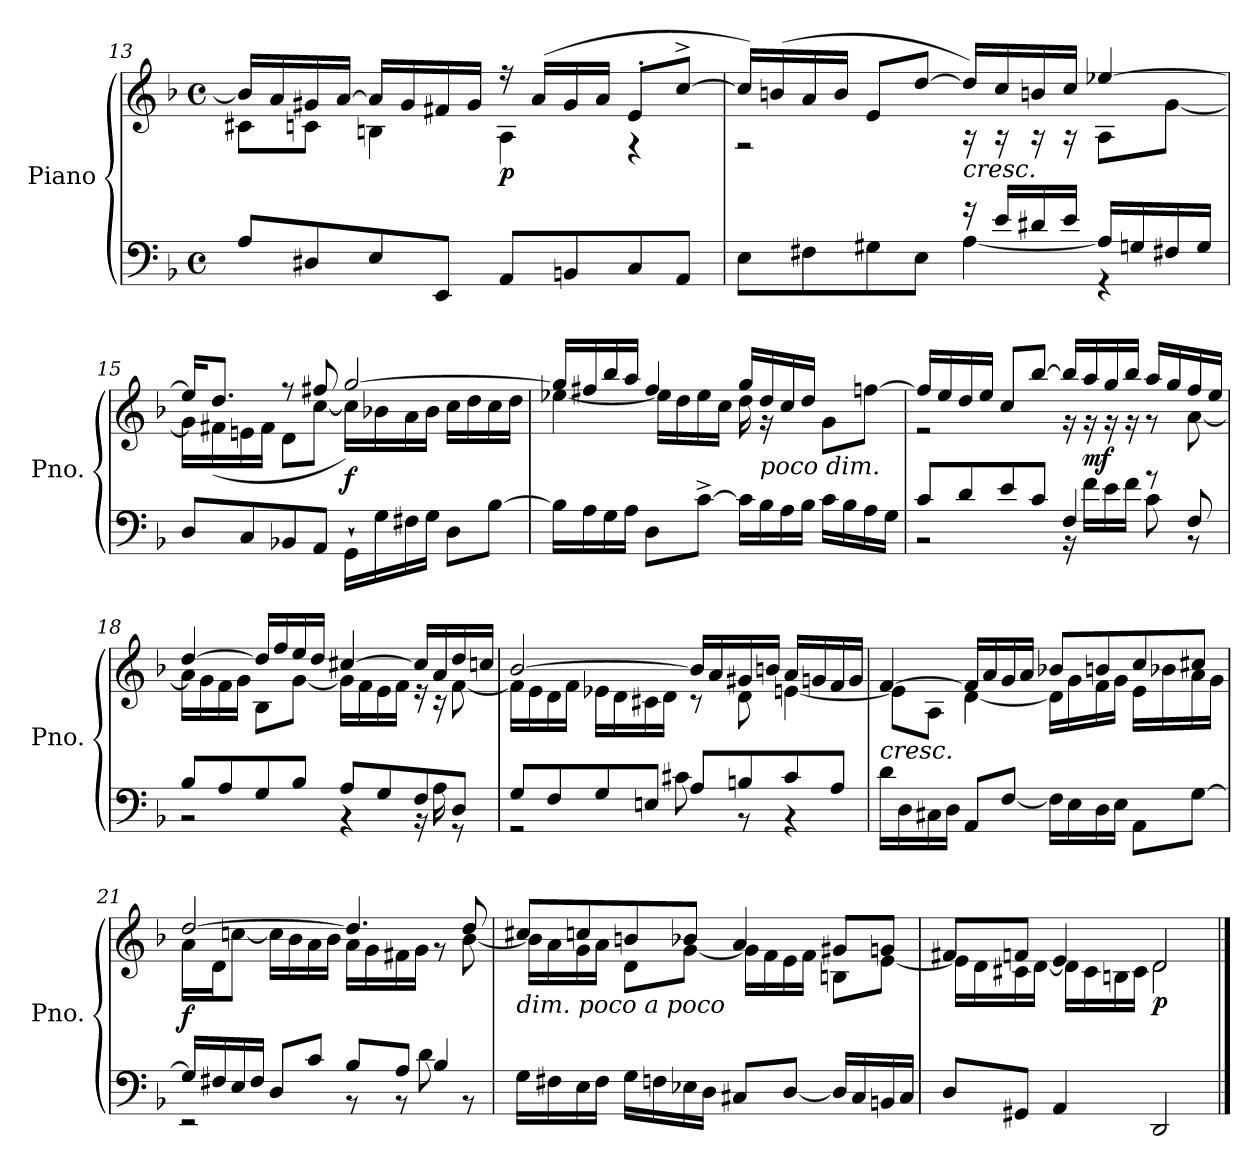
**kern	**kern	**dynam
*part1	*part1	*part1
*staff2	*staff1	*staff1/2
*I"Piano	*	*
*I'Pno.	*	*
!!LO:LB:g=z
*clefF4	*clefG2	*
*k[b-]	*k[b-]	*
*M4/4	*M4/4	*
*met(c)	*met(c)	*
=13	=13	=13
*	*^	*
8A</L	16bn/LL]	8c#X<\L	.
.	16a/	.	.
8D#X</	16g#X/	8cn<\J	.
.	[16a/JJ	.	.
8E</	16a/LL]	4Bn<\	.
.	16g#/	.	.
8EE</J	16f#X/	.	.
.	16g#/JJ	.	.
!	!	!	!LO:DY:b
8AA</L	16r	4A<\	p
.	(>16a/LL	.	.
8BBn</	16g#/	.	.
.	16a/JJ	.	.
8C</	8e'/L	4r	.
8AA</J	[8cc^/J	.	.
=14	=14	=14	=14
*^	*	*	*
8E<\L	2ryy	16cc/LL])	2r	.
.	.	(>16bn/	.	.
8F#X<\	.	16a/	.	.
.	.	16b/JJ	.	.
8G#X<\	.	8e/L	.	.
8E<\J	.	[8dd/J	.	.
!	!	!LO:TX:b:i:t=cresc.	!	!
16r	[4A<\	16dd/LL])	16r	.
16e/LL	.	16cc/	16r	.
16d#X/	.	16bn/	16r	.
16e/JJ	.	16cc/JJ	16r	.
16A/LL]	4r	[4ee-X/	8A\L	.
16Gn/	.	.	.	.
16F#X/	.	.	[8g<\J	.
16G/JJ	.	.	.	.
*v	*v	*	*	*
!!LO:LB:g=z	!!
=15	=15	=15	=15
8D</L	16ee-/KL]	16g<\LL]	.
.	8.dd/J	(<16f#X<\	.
8C</	.	16en<\	.
.	.	16f#<\JJ	.
8BB-X</	8r	8d<\L	.
8AA</J	8ff#X/	[8cc<\J	.
!	!	!	!LO:DY:b
16GG<`\LL	[2gg/	16cc<\LL])	f
16G<\	.	16b-X<\	.
16F#X<\	.	16a<\	.
16G<\JJ	.	16b-<\JJ	.
8D<\L	.	16cc<\LL	.
.	.	16dd<\	.
[8B-<\J	.	16cc<\	.
.	.	16dd<\JJ	.
=16	=16	=16	=16
16B-<\LL]	16gg/LL]	[4ee-X<\	.
16A<\	16ff#X/	.	.
16G<\	16bb-/	.	.
16A<\JJ	16aa/JJ	.	.
8D<\L	4ff#/	16ee-<\LL]	.
.	.	16dd<\	.
[8c<^\J	.	16ee-<\	.
.	.	16cc<\JJ	.
16c<\LL]	16gg/LL	16dd<\	.
!	!LO:TX:b:i:t=poco dim.	!	!
16B-<\	16dd/	16r	.
16A<\	16cc/	4.ryy	.
16B-<\JJ	16dd/JJ	.	.
16c<\LL	8g\L	.	.
16B-<\	.	.	.
16A<\	[8ffn\J	.	.
16G<\JJ	.	.	.
!!LO:LB:g=z	!!
=17	=17	=17	=17
*^	*	*	*
8c/L	2r	16ff/LL]	2r	.
.	.	16ee/	.	.
8d/	.	16dd/	.	.
.	.	16ee/JJ	.	.
8e/	.	8cc/L	.	.
8c/J	.	[8bb-/J	.	.
4F/	16r	16bb-/LL]	16r	.
!	!	!	!	!LO:DY:b
.	16f<\LL	16aa/	16r	mf
.	16e<\	16gg/	16r	.
.	16f<\JJ	16bb-/JJ	16r	.
8r	8c<\	16aa/LL	8r	.
.	.	16gg/	.	.
8F/	8r	16ff/	[8a<\	.
.	.	16ee/JJ	.	.
=18	=18	=18	=18	=18
8B-/L	2r	[4dd/	16a<\LL]	.
.	.	.	16g<\	.
8A/	.	.	16f<\	.
.	.	.	16g<\JJ	.
8G/	.	16dd/LL]	8B-\L	.
.	.	16ff/	.	.
8B-/J	.	16ee/	[8g<\J	.
.	.	16dd/JJ	.	.
8A/L	4r	[4cc#X/	16g\LL]	.
.	.	.	16f<\	.
8G/	.	.	16e<\	.
.	.	.	16f<\JJ	.
8F/	16r	16cc#/LL]	16r	.
.	16A<\	16a/	16r	.
8D/J	8r	16dd/	[8f<\	.
.	.	16ccn/JJ	.	.
!!LO:LB:g=z	!!
=19	=19	=19	=19	=19
8G/L	2r	[2b-/	16f\LL]	.
.	.	.	16e\	.
8F/	.	.	16d\	.
.	.	.	16f\JJ	.
8G/	.	.	16e-X\LL	.
.	.	.	16d<\	.
8En/J	.	.	16c#X<\	.
.	.	.	16d<\JJ	.
8A/L	8c#X<\	16b-/LL]	8r	.
.	.	16a/	.	.
8Bn/	8r	16g#X/	8d<\	.
.	.	16bn/JJ	.	.
8c#/	4r	16a/LL	[4en<\	.
.	.	16gn/	.	.
8A/J	.	16f/	.	.
.	.	16g/JJ	.	.
*v	*v	*	*	*
=20	=20	=20	=20
!	!LO:TX:b:i:t=cresc.	!	!
16d<\LL	[4f/	8e<\L]	.
16D<\	.	.	.
16C#X<\	.	8A<\J	.
16D<\JJ	.	.	.
8AA</L	16f/LL]	[4d<\	.
.	16a/	.	.
[8F</J	16g/	.	.
.	16a/JJ	.	.
16F<\LL]	8b-X/L	16d<\LL]	.
16E<\	.	16g<\	.
16D<\	8bn/	16f<\	.
16E<\JJ	.	16g<\JJ	.
8AA<\L	8cc/	16e<\LL	.
.	.	16b-X<\	.
[8G<\J	8cc#X/J	16a<\	.
.	.	16g<\JJ	.
!!LO:PB:g=z	!!
=21	=21	=21	=21
*^	*	*	*
!	!	!	!	!LO:DY:b
16G/LL]	2r	[2dd/	16a<\LL	f
16F#X/	.	.	16d<\J	.
16E/	.	.	[8ccn<\J	.
16F#/JJ	.	.	.	.
8D/L	.	.	16cc<\LL]	.
.	.	.	16b-<\	.
8c/J	.	.	16a<\	.
.	.	.	16b-<\JJ	.
8B-/L	8r	4.dd/]	16a<\LL	.
.	.	.	16g<\	.
8A/J	8r	.	16f#X<\	.
.	.	.	16g<\JJ	.
4B-/	8d<\	.	8r	.
.	8r	8dd/	[8b-<\	.
=22	=22	=22	=22	=22
!	!	!LO:TX:b:i:t=dim. poco a poco	!	!
*v	*v	*	*	*
16G<\LL	8cc#X/L	16b-<\LL]	.
16F#X<\	.	16a<\	.
16E<\	8ccn/	16g<\	.
16F#<\JJ	.	16a<\JJ	.
16G<\LL	8bn/	8d<\L	.
16Fn<\	.	.	.
16E-X<\	8b-X/J	[8g<\J	.
16D<\JJ	.	.	.
8C#X</L	4a/	16g<\LL]	.
.	.	16f<\	.
[8D</J	.	16e<\	.
.	.	16f<\JJ	.
16D/LL]	8g#X/L	8Bn<\L	.
16C#</	.	.	.
16BBn</	8gn/J	[8e<\J	.
16C#</JJ	.	.	.
!!LO:LB:g=z	!!
=23	=23	=23	=23
8D</L	8f#X/L	16e<\LL]	.
.	.	16d<\	.
8GG#X</J	8fn/J	16c#X<\	.
.	.	[16d<\JJ	.
4AA</	4e/	16d<\LL]	.
.	.	16c#<\	.
.	.	16Bn<\	.
.	.	16c#<\JJ	.
!	!	!	!LO:DY:b
2DD</	2d/	2d\	p
*	*v	*v	*
==	==	==
*-	*-	*-
